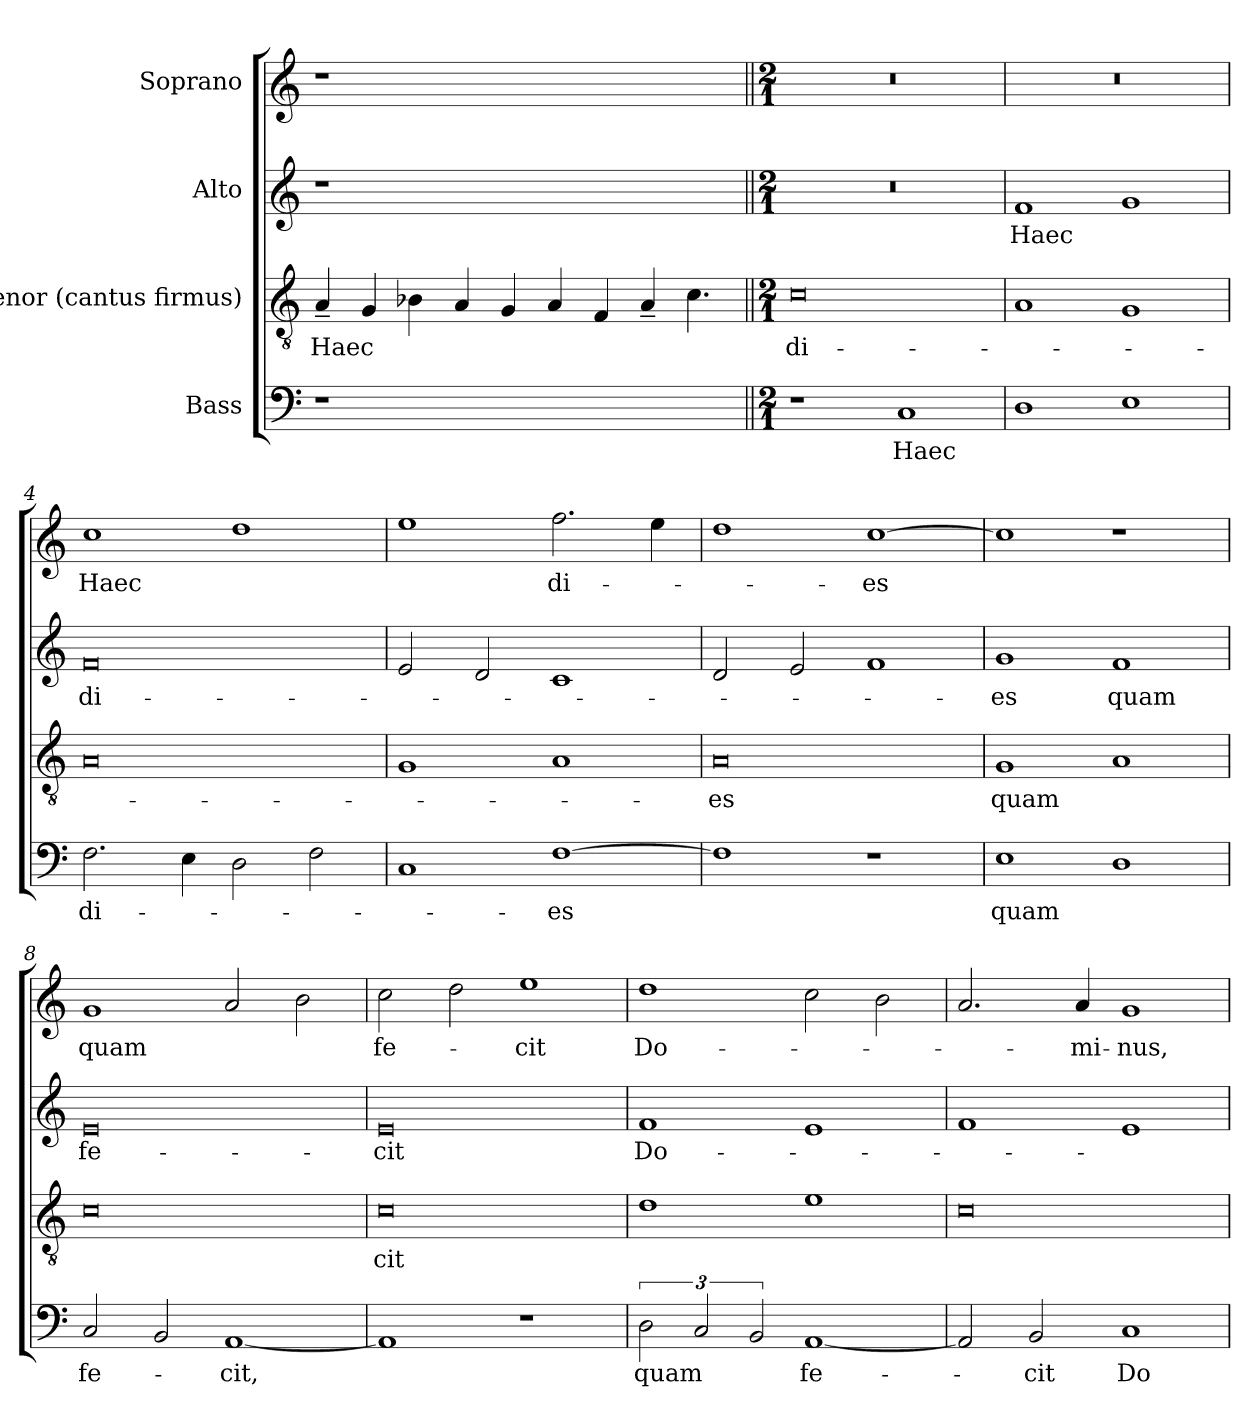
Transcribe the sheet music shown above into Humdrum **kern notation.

**kern	**text	**kern	**text	**kern	**text	**kern	**text
*part4	*part4	*part3	*part3	*part2	*part2	*part1	*part1
*staff4	*staff4	*staff3	*staff3	*staff2	*staff2	*staff1	*staff1
*I"Bass	*	*I"Tenor (cantus firmus)	*	*I"Alto	*	*I"Soprano	*
*clefF4	*	*clefGv2	*	*clefG2	*	*clefG2	*
*k[]	*	*k[]	*	*k[]	*	*k[]	*
*C:	*	*C:	*	*C:	*	*C:	*
=1	=1	=1	=1	=1	=1	=1	=1
!	!	!	!LO:LY:b	!	!	!	!
1r	.	4A~<	Haec	1r	.	1r	.
.	.	4G	.	.	.	.	.
.	.	4B-X	.	.	.	.	.
.	.	4A	.	.	.	.	.
1ryy	.	4G	.	1ryy	.	1ryy	.
.	.	4A	.	.	.	.	.
.	.	4F	.	.	.	.	.
.	.	4A~<	.	.	.	.	.
4.ryy	.	4.c	.	4.ryy	.	4.ryy	.
=2||	=2||	=2||	=2||	=2||	=2||	=2||	=2||
*M2/1	*	*M2/1	*	*M2/1	*	*M2/1	*
*	*	*	*	*	*	*MM240	*
!	!	!	!LO:LY:b	!	!	!	!
1r	.	0c	di-	0r	.	0r	.
!	!LO:LY:b	!	!	!	!	!	!
1C	Haec	.	.	.	.	.	.
=3	=3	=3	=3	=3	=3	=3	=3
!	!	!	!	!	!LO:LY:b	!	!
1D	.	1A	.	1f	Haec	0r	.
1E	.	1G	.	1g	.	.	.
=4	=4	=4	=4	=4	=4	=4	=4
!	!LO:LY:b	!	!	!	!LO:LY:b	!	!LO:LY:b
2.F\	di-	0A	.	0f	di-	1cc	Haec
4E\	.	.	.	.	.	.	.
2D\	.	.	.	.	.	1dd	.
2F\	.	.	.	.	.	.	.
=5	=5	=5	=5	=5	=5	=5	=5
1C	.	1G	.	2e/	.	1ee	.
.	.	.	.	2d/	.	.	.
!	!LO:LY:b	!	!	!	!	!	!LO:LY:b
[1F	-es	1A	.	1c	.	2.ff\	di-
.	.	.	.	.	.	4ee\	.
!!LO:LB:g=z
=6	=6	=6	=6	=6	=6	=6	=6
!	!	!	!LO:LY:b	!	!	!	!
1F]	.	0A	-es	2d/	.	1dd	.
.	.	.	.	2e/	.	.	.
!	!	!	!	!	!	!	!LO:LY:b
1r	.	.	.	1f	.	[1cc	-es
=7	=7	=7	=7	=7	=7	=7	=7
!	!LO:LY:b	!	!LO:LY:b	!	!LO:LY:b	!	!
1E	quam	1G	quam	1g	-es	1cc]	.
!	!	!	!	!	!LO:LY:b	!	!
1D	.	1A	.	1f	quam	1r	.
=8	=8	=8	=8	=8	=8	=8	=8
!	!LO:LY:b	!	!	!	!LO:LY:b	!	!LO:LY:b
2C/	fe-	0c	.	0e	fe-	1g	quam
2BB/	.	.	.	.	.	.	.
!	!LO:LY:b	!	!	!	!	!	!
[1AA	-cit,	.	.	.	.	2a/	.
.	.	.	.	.	.	2b\	.
=9	=9	=9	=9	=9	=9	=9	=9
!	!	!	!LO:LY:b	!	!LO:LY:b	!	!LO:LY:b
1AA]	.	0c	cit	0e	-cit	2cc\	fe-
.	.	.	.	.	.	2dd\	.
!	!	!	!	!	!	!	!LO:LY:b
1r	.	.	.	.	.	1ee	-cit
=10	=10	=10	=10	=10	=10	=10	=10
!	!LO:LY:b	!	!	!	!LO:LY:b	!	!LO:LY:b
3D\	quam	1d	.	1f	Do-	1dd	Do-
3C/	.	.	.	.	.	.	.
3BB/	.	.	.	.	.	.	.
!	!LO:LY:b	!	!	!	!	!	!
[1AA	fe-	1e	.	1e	.	2cc\	.
.	.	.	.	.	.	2b\	.
=11	=11	=11	=11	=11	=11	=11	=11
2AA/]	.	0c	.	1f	.	2.a/	.
!	!LO:LY:b	!	!	!	!	!	!
2BB/	-cit	.	.	.	.	.	.
!	!	!	!	!	!	!	!LO:LY:b
.	.	.	.	.	.	4a/	-mi-
!	!LO:LY:b	!	!	!	!	!	!LO:LY:b
1C	Do-	.	.	1e	.	1g	-nus,
=	=	=	=	=	=	=	=
*-	*-	*-	*-	*-	*-	*-	*-
